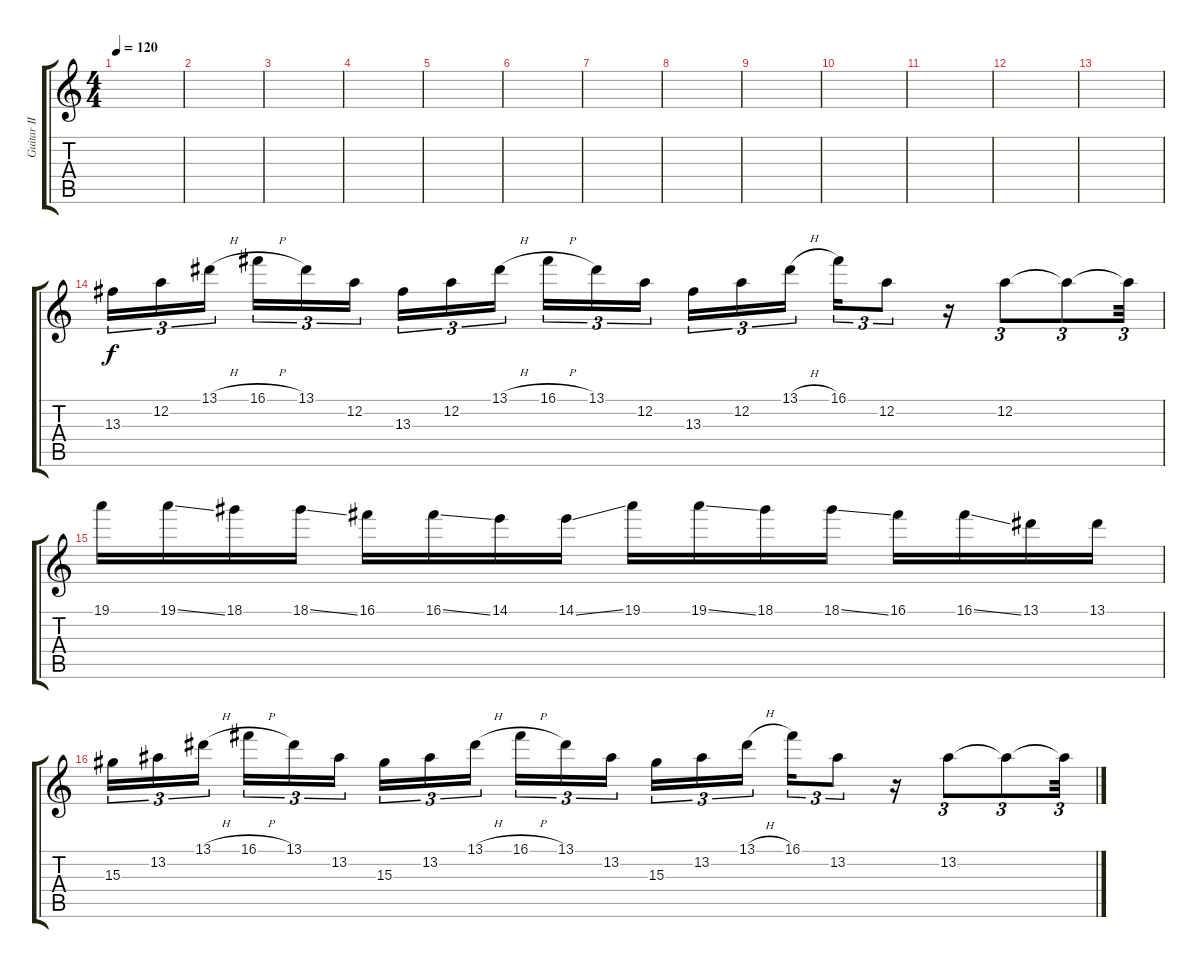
\track ("Guitar II" "Guitar II") {instrument distortionguitar}
\staff {score tabs}
\tuning (D4 A3 F3 C3 G2 D2) {hide}
\ts (4 4)
\tempo 120
\clef g2
\ks c
|
|
|
|
|
|
|
|
|
|
|
|
|
13.3.16{tu (3 2) volume 13} 12.2.16{tu (3 2)} 13.1{h}.16{tu (3 2) beam splitsecondary} 16.1{h}.16{tu (3 2)} 13.1.16{tu (3 2)} 12.2.16{tu (3 2)} 13.3.16{tu (3 2)} 12.2.16{tu (3 2)} 13.1{h}.16{tu (3 2) beam splitsecondary} 16.1{h}.16{tu (3 2)} 13.1.16{tu (3 2)} 12.2.16{tu (3 2)} 13.3.16{tu (3 2)} 12.2.16{tu (3 2)} 13.1{h}.16{tu (3 2) beam splitsecondary} 16.1.16{tu (3 2)} 12.2.8{tu (3 2)} r.16 12.2.8{tu (3 2)} 12.2{t}.8{tu (3 2)} 12.2{t}.32{tu (3 2)} |
19.1.16 19.1{ss}.16 18.1.16 18.1{ss}.16 16.1.16 16.1{ss}.16 14.1.16 14.1{ss}.16 19.1.16 19.1{ss}.16 18.1.16 18.1{ss}.16 16.1.16 16.1{ss}.16 13.1.16 13.1.16 |
15.3.16{tu (3 2)} 13.2.16{tu (3 2)} 13.1{h}.16{tu (3 2) beam splitsecondary} 16.1{h}.16{tu (3 2)} 13.1.16{tu (3 2)} 13.2.16{tu (3 2)} 15.3.16{tu (3 2)} 13.2.16{tu (3 2)} 13.1{h}.16{tu (3 2) beam splitsecondary} 16.1{h}.16{tu (3 2)} 13.1.16{tu (3 2)} 13.2.16{tu (3 2)} 15.3.16{tu (3 2)} 13.2.16{tu (3 2)} 13.1{h}.16{tu (3 2) beam splitsecondary} 16.1.16{tu (3 2)} 13.2.8{tu (3 2)} r.16 13.2.8{tu (3 2)} 13.2{t}.8{tu (3 2)} 13.2{t}.32{tu (3 2)}
